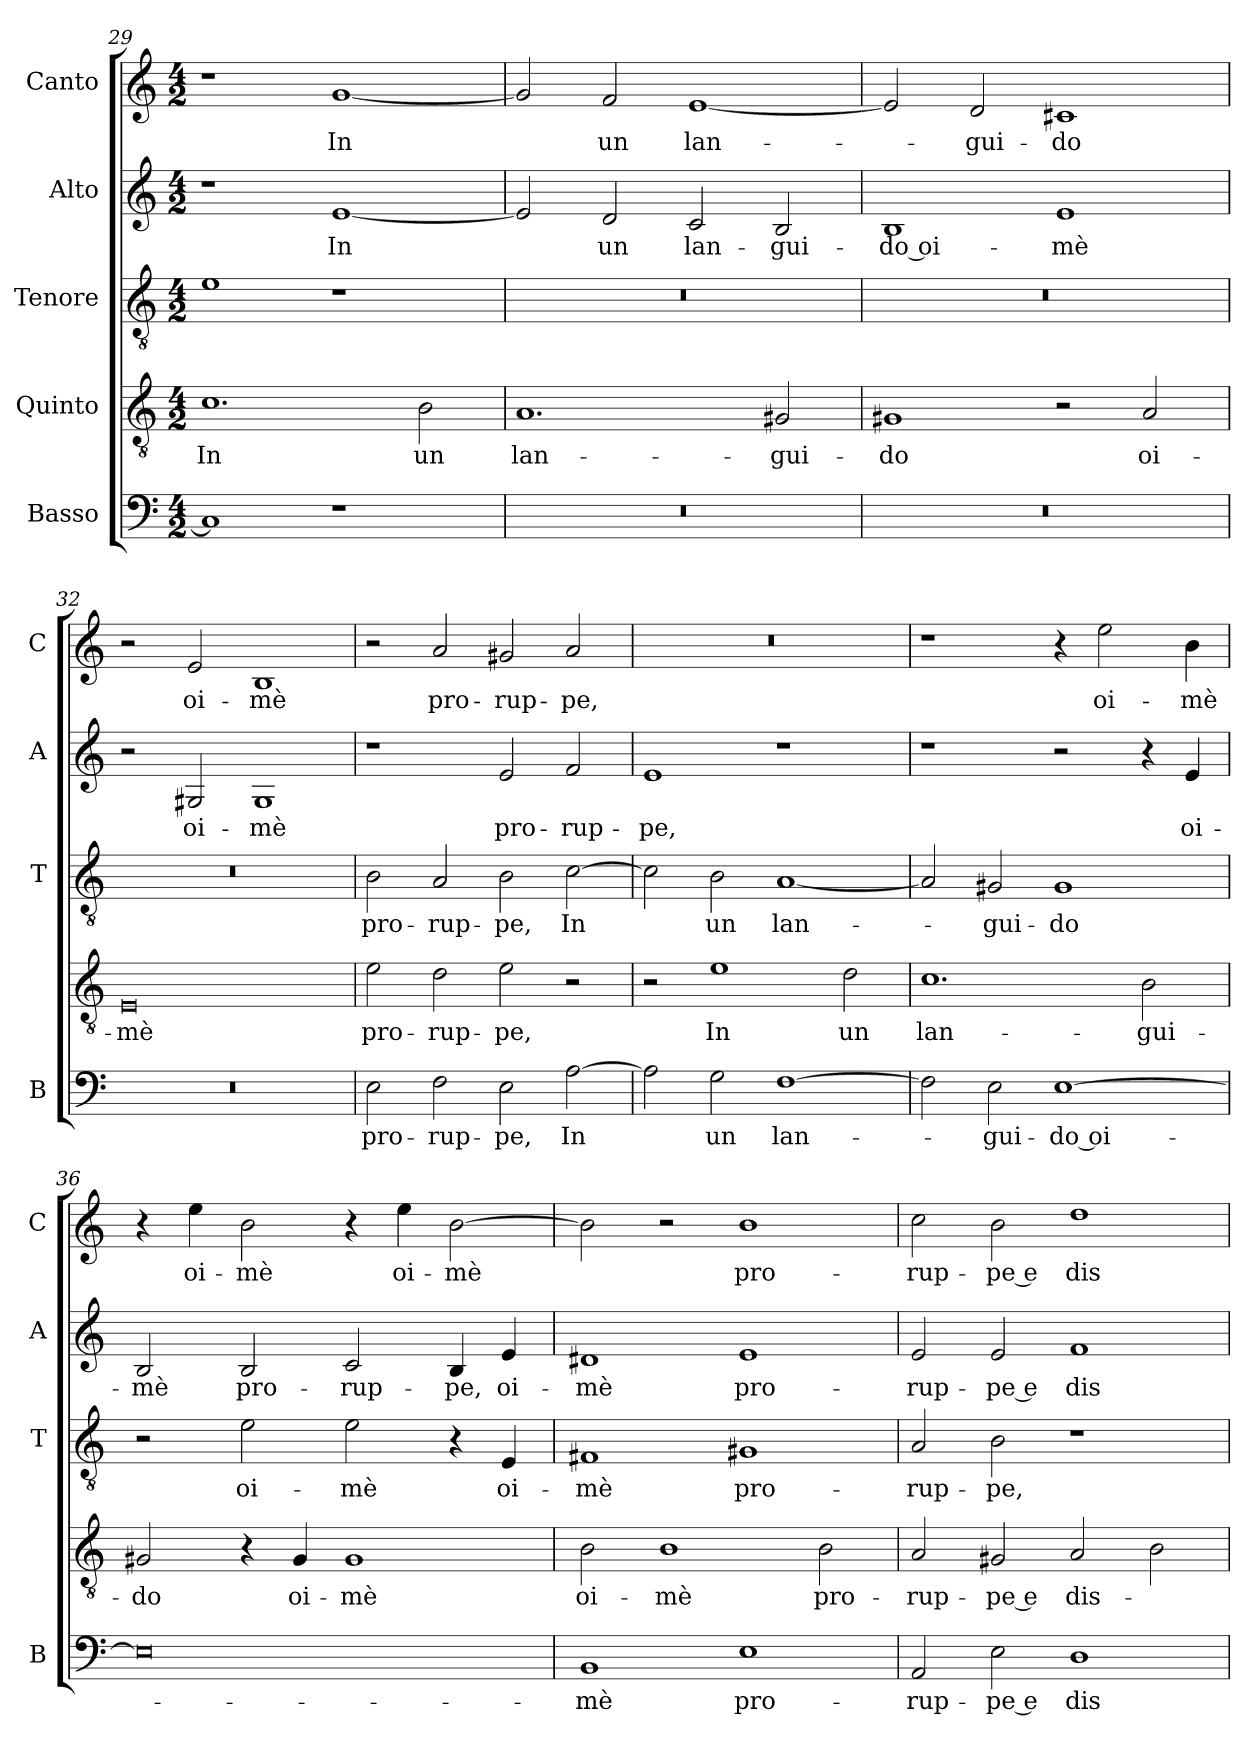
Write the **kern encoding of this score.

**kern	**text	**kern	**text	**kern	**text	**kern	**text	**kern	**text
*part5	*part5	*part4	*part4	*part3	*part3	*part2	*part2	*part1	*part1
*staff5	*staff5	*staff4	*staff4	*staff3	*staff3	*staff2	*staff2	*staff1	*staff1
*I"Basso	*	*I"Quinto	*	*I"Tenore	*	*I"Alto	*	*I"Canto	*
*I'B	*	*	*	*I'T	*	*I'A	*	*I'C	*
*clefF4	*	*clefGv2	*	*clefGv2	*	*clefG2	*	*clefG2	*
*k[]	*	*k[]	*	*k[]	*	*k[]	*	*k[]	*
*C:	*	*C:	*	*C:	*	*C:	*	*C:	*
*M4/2	*	*M4/2	*	*M4/2	*	*M4/2	*	*M4/2	*
=29	=29	=29	=29	=29	=29	=29	=29	=29	=29
!	!	!	!LO:LY:b	!	!	!	!	!	!
1C]	.	1.c	In	1e	.	1r	.	1r	.
!	!	!	!	!	!	!	!LO:LY:b	!	!LO:LY:b
1r	.	.	.	1r	.	[1e	In	[1g	In
!	!	!	!LO:LY:b	!	!	!	!	!	!
.	.	2B\	un	.	.	.	.	.	.
=30	=30	=30	=30	=30	=30	=30	=30	=30	=30
!	!	!	!LO:LY:b	!	!	!	!	!	!
0r	.	1.A	lan-	0r	.	2e/]	.	2g/]	.
!	!	!	!	!	!	!	!LO:LY:b	!	!LO:LY:b
.	.	.	.	.	.	2d/	un	2f/	un
!	!	!	!	!	!	!	!LO:LY:b	!	!LO:LY:b
.	.	.	.	.	.	2c/	lan-	[1e	lan-
!	!	!	!LO:LY:b	!	!	!	!LO:LY:b	!	!
.	.	2G#X/	-gui-	.	.	2B/	-gui-	.	.
=31	=31	=31	=31	=31	=31	=31	=31	=31	=31
!	!	!	!LO:LY:b	!	!	!	!LO:LY:b	!	!
0r	.	1G#X	-do	0r	.	1B	-do oi-	2e/]	.
!	!	!	!	!	!	!	!	!	!LO:LY:b
.	.	.	.	.	.	.	.	2d/	-gui-
!	!	!	!	!	!	!	!LO:LY:b	!	!LO:LY:b
.	.	2r	.	.	.	1e	-mè	1c#X	-do
!	!	!	!LO:LY:b	!	!	!	!	!	!
.	.	2A/	oi-	.	.	.	.	.	.
!!LO:LB:g=z
=32	=32	=32	=32	=32	=32	=32	=32	=32	=32
!	!	!	!LO:LY:b	!	!	!	!	!	!
0r	.	0E	-mè	0r	.	2r	.	2r	.
!	!	!	!	!	!	!	!LO:LY:b	!	!LO:LY:b
.	.	.	.	.	.	2G#X/	oi-	2e/	oi-
!	!	!	!	!	!	!	!LO:LY:b	!	!LO:LY:b
.	.	.	.	.	.	1G#	-mè	1B	-mè
=33	=33	=33	=33	=33	=33	=33	=33	=33	=33
!	!LO:LY:b	!	!LO:LY:b	!	!LO:LY:b	!	!	!	!
2E\	pro-	2e\	pro-	2B\	pro-	1r	.	2r	.
!	!LO:LY:b	!	!LO:LY:b	!	!LO:LY:b	!	!	!	!LO:LY:b
2F\	-rup-	2d\	-rup-	2A/	-rup-	.	.	2a/	pro-
!	!LO:LY:b	!	!LO:LY:b	!	!LO:LY:b	!	!LO:LY:b	!	!LO:LY:b
2E\	-pe,	2e\	-pe,	2B\	-pe,	2e/	pro-	2g#X/	-rup-
!	!LO:LY:b	!	!	!	!LO:LY:b	!	!LO:LY:b	!	!LO:LY:b
[2A\	In	2r	.	[2c\	In	2f/	-rup-	2a/	-pe,
=34	=34	=34	=34	=34	=34	=34	=34	=34	=34
!	!	!	!	!	!	!	!LO:LY:b	!	!
2A\]	.	2r	.	2c\]	.	1e	-pe,	0r	.
!	!LO:LY:b	!	!LO:LY:b	!	!LO:LY:b	!	!	!	!
2G\	un	1e	In	2B\	un	.	.	.	.
!	!LO:LY:b	!	!	!	!LO:LY:b	!	!	!	!
[1F	lan-	.	.	[1A	lan-	1r	.	.	.
!	!	!	!LO:LY:b	!	!	!	!	!	!
.	.	2d\	un	.	.	.	.	.	.
=35	=35	=35	=35	=35	=35	=35	=35	=35	=35
!	!	!	!LO:LY:b	!	!	!	!	!	!
2F\]	.	1.c	lan-	2A/]	.	1r	.	1r	.
!	!LO:LY:b	!	!	!	!LO:LY:b	!	!	!	!
2E\	-gui-	.	.	2G#X/	-gui-	.	.	.	.
!	!LO:LY:b	!	!	!	!LO:LY:b	!	!	!	!
[1E	-do oi-	.	.	1G#	-do	2r	.	4r	.
!	!	!	!	!	!	!	!	!	!LO:LY:b
.	.	.	.	.	.	.	.	2ee\	oi-
!	!	!	!LO:LY:b	!	!	!	!	!	!
.	.	2B\	-gui-	.	.	4r	.	.	.
!	!	!	!	!	!	!	!LO:LY:b	!	!LO:LY:b
.	.	.	.	.	.	4e/	oi-	4b\	-mè
=36	=36	=36	=36	=36	=36	=36	=36	=36	=36
!	!	!	!LO:LY:b	!	!	!	!LO:LY:b	!	!
0E]	.	2G#X/	-do	2r	.	2B/	-mè	4r	.
!	!	!	!	!	!	!	!	!	!LO:LY:b
.	.	.	.	.	.	.	.	4ee\	oi-
!	!	!	!	!	!LO:LY:b	!	!LO:LY:b	!	!LO:LY:b
.	.	4r	.	2e\	oi-	2B/	pro-	2b\	-mè
!	!	!	!LO:LY:b	!	!	!	!	!	!
.	.	4G#/	oi-	.	.	.	.	.	.
!	!	!	!LO:LY:b	!	!LO:LY:b	!	!LO:LY:b	!	!
.	.	1G#	-mè	2e\	-mè	2c/	-rup-	4r	.
!	!	!	!	!	!	!	!	!	!LO:LY:b
.	.	.	.	.	.	.	.	4ee\	oi-
!	!	!	!	!	!	!	!LO:LY:b	!	!LO:LY:b
.	.	.	.	4r	.	4B/	-pe,	[2b\	-mè
!	!	!	!	!	!LO:LY:b	!	!LO:LY:b	!	!
.	.	.	.	4E/	oi-	4e/	oi-	.	.
!!LO:LB:g=z
=37	=37	=37	=37	=37	=37	=37	=37	=37	=37
!	!LO:LY:b	!	!LO:LY:b	!	!LO:LY:b	!	!LO:LY:b	!	!
1BB	-mè	2B\	oi-	1F#X	-mè	1d#X	-mè	2b\]	.
!	!	!	!LO:LY:b	!	!	!	!	!	!
.	.	1B	-mè	.	.	.	.	2r	.
!	!LO:LY:b	!	!	!	!LO:LY:b	!	!LO:LY:b	!	!LO:LY:b
1E	pro-	.	.	1G#X	pro-	1e	pro-	1b	pro-
!	!	!	!LO:LY:b	!	!	!	!	!	!
.	.	2B\	pro-	.	.	.	.	.	.
=38	=38	=38	=38	=38	=38	=38	=38	=38	=38
!	!LO:LY:b	!	!LO:LY:b	!	!LO:LY:b	!	!LO:LY:b	!	!LO:LY:b
2AA/	-rup-	2A/	-rup-	2A/	-rup-	2e/	-rup-	2cc\	-rup-
!	!LO:LY:b	!	!LO:LY:b	!	!LO:LY:b	!	!LO:LY:b	!	!LO:LY:b
2E\	-pe e	2G#X/	-pe e	2B\	-pe,	2e/	-pe e	2b\	-pe e
!	!LO:LY:b	!	!LO:LY:b	!	!	!	!LO:LY:b	!	!LO:LY:b
1D	dis-	2A/	dis-	1r	.	1f	dis-	1dd	dis-
.	.	2B\	.	.	.	.	.	.	.
=	=	=	=	=	=	=	=	=	=
*-	*-	*-	*-	*-	*-	*-	*-	*-	*-
